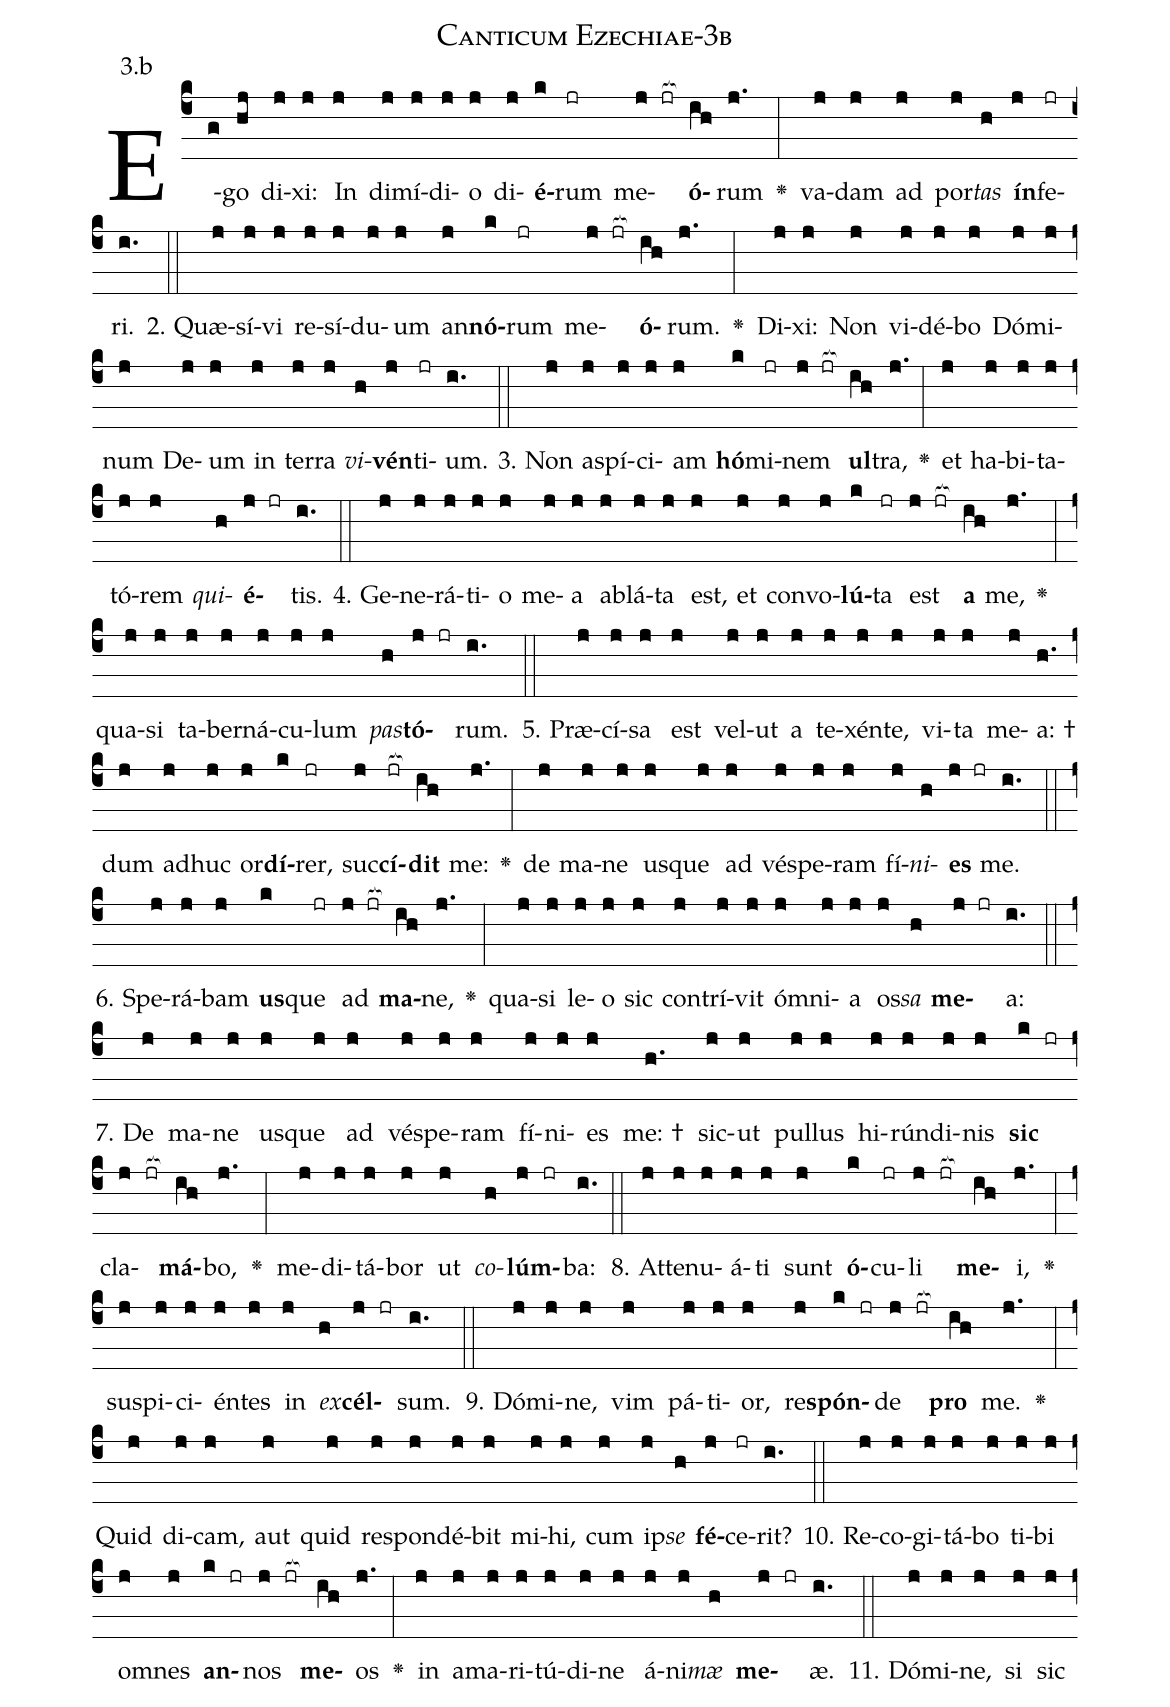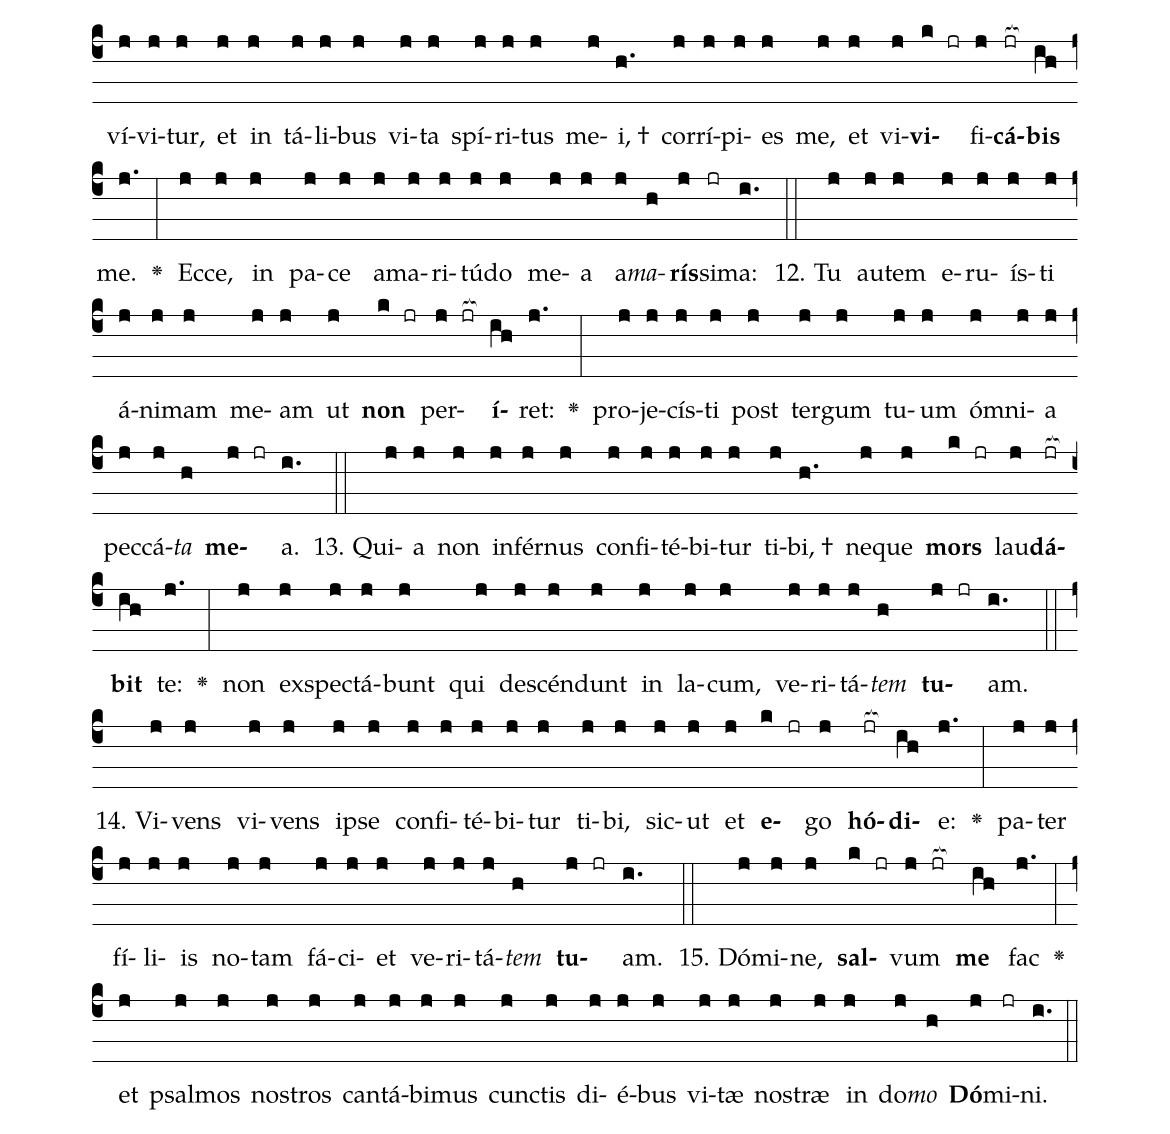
name: Canticum Ezechiae-3b;
annotation: 3.b;
%%
(c4)E(g)go(hj) di(j)xi:(j) In(j) di(j)mí(j)di(j)o(j) di(j)<b>é</b>(k)rum(jr) me(j jr[ocb:1{])<b>ó</b>(ih[ocb:0}])rum(j.) <v>\greheightstar</v>(:) va(j)dam(j) ad(j) por(j)<i>tas</i>(h) <b>ín</b>(j)fe(jr)ri.(i.) (::)
2. Quæ(j)sí(j)vi(j) re(j)sí(j)du(j)um(j) an(j)<b>nó</b>(k)rum(jr) me(j jr[ocb:1{])<b>ó</b>(ih[ocb:0}])rum.(j.) <v>\greheightstar</v>(:) Di(j)xi:(j) Non(j) vi(j)dé(j)bo(j) Dó(j)mi(j)num(j) De(j)um(j) in(j) ter(j)ra(j) <i>vi</i>(h)<b>vén</b>(j)ti(jr)um.(i.) (::)
3. Non(j) a(j)spí(j)ci(j)am(j) <b>hó</b>(k)mi(jr)nem(j jr[ocb:1{]) <b>ul</b>(ih[ocb:0}])tra,(j.) <v>\greheightstar</v>(:) et(j) ha(j)bi(j)ta(j)tó(j)rem(j) <i>qui</i>(h)<b>é</b>(j jr)tis.(i.) (::)
4. Ge(j)ne(j)rá(j)ti(j)o(j) me(j)a(j) ab(j)lá(j)ta(j) est,(j) et(j) con(j)vo(j)<b>lú</b>(k)ta(jr) est(j jr[ocb:1{]) <b>a</b>(ih[ocb:0}]) me,(j.) <v>\greheightstar</v>(:) qua(j)si(j) ta(j)ber(j)ná(j)cu(j)lum(j) <i>pas</i>(h)<b>tó</b>(j jr)rum.(i.) (::)
5. Præ(j)cí(j)sa(j) est(j) vel(j)ut(j) a(j) te(j)xén(j)te,(j) vi(j)ta(j) me(j)a: †(h.) dum(j) ad(j)huc(j) or(j)<b>dí</b>(k)rer,(jr) suc(j)<b>cí</b>(jr[ocb:1{])<b>dit</b>(ih[ocb:0}]) me:(j.) <v>\greheightstar</v>(:) de(j) ma(j)ne(j) us(j)que(j) ad(j) vés(j)pe(j)ram(j) fí(j)<i>ni</i>(h)<b>es</b>(j jr) me.(i.) (::)
6. Spe(j)rá(j)bam(j) <b>us</b>(k)que(jr) ad(j jr[ocb:1{]) <b>ma</b>(ih[ocb:0}])ne,(j.) <v>\greheightstar</v>(:) qua(j)si(j) le(j)o(j) sic(j) con(j)trí(j)vit(j) óm(j)ni(j)a(j) os(j)<i>sa</i>(h) <b>me</b>(j jr)a:(i.) (::)
7. De(j) ma(j)ne(j) us(j)que(j) ad(j) vés(j)pe(j)ram(j) fí(j)ni(j)es(j) me: †(h.) sic(j)ut(j) pul(j)lus(j) hi(j)rún(j)di(j)nis(j) <b>sic</b>(k jr) cla(j jr[ocb:1{])<b>má</b>(ih[ocb:0}])bo,(j.) <v>\greheightstar</v>(:) me(j)di(j)tá(j)bor(j) ut(j) <i>co</i>(h)<b>lúm</b>(j jr)ba:(i.) (::)
8. At(j)te(j)nu(j)á(j)ti(j) sunt(j) <b>ó</b>(k)cu(jr)li(j jr[ocb:1{]) <b>me</b>(ih[ocb:0}])i,(j.) <v>\greheightstar</v>(:) su(j)spi(j)ci(j)én(j)tes(j) in(j) <i>ex</i>(h)<b>cél</b>(j jr)sum.(i.) (::)
9. Dó(j)mi(j)ne,(j) vim(j) pá(j)ti(j)or,(j) re(j)<b>spón</b>(k jr)de(j jr[ocb:1{]) <b>pro</b>(ih[ocb:0}]) me.(j.) <v>\greheightstar</v>(:) Quid(j) di(j)cam,(j) aut(j) quid(j) re(j)spon(j)dé(j)bit(j) mi(j)hi,(j) cum(j) ip(j)<i>se</i>(h) <b>fé</b>(j)ce(jr)rit?(i.) (::)
10. Re(j)co(j)gi(j)tá(j)bo(j) ti(j)bi(j) om(j)nes(j) <b>an</b>(k jr)nos(j jr[ocb:1{]) <b>me</b>(ih[ocb:0}])os(j.) <v>\greheightstar</v>(:) in(j) a(j)ma(j)ri(j)tú(j)di(j)ne(j) á(j)ni(j)<i>mæ</i>(h) <b>me</b>(j jr)æ.(i.) (::)
11. Dó(j)mi(j)ne,(j) si(j) sic(j) ví(j)vi(j)tur,(j) et(j) in(j) tá(j)li(j)bus(j) vi(j)ta(j) spí(j)ri(j)tus(j) me(j)i, †(h.) cor(j)rí(j)pi(j)es(j) me,(j) et(j) vi(j)<b>vi</b>(k jr)fi(j)<b>cá</b>(jr[ocb:1{])<b>bis</b>(ih[ocb:0}]) me.(j.) <v>\greheightstar</v>(:) Ec(j)ce,(j) in(j) pa(j)ce(j) a(j)ma(j)ri(j)tú(j)do(j) me(j)a(j) a(j)<i>ma</i>(h)<b>rís</b>(j)si(jr)ma:(i.) (::)
12. Tu(j) au(j)tem(j) e(j)ru(j)ís(j)ti(j) á(j)ni(j)mam(j) me(j)am(j) ut(j) <b>non</b>(k jr) per(j jr[ocb:1{])<b>í</b>(ih[ocb:0}])ret:(j.) <v>\greheightstar</v>(:) pro(j)je(j)cís(j)ti(j) post(j) ter(j)gum(j) tu(j)um(j) óm(j)ni(j)a(j) pec(j)cá(j)<i>ta</i>(h) <b>me</b>(j jr)a.(i.) (::)
13. Qui(j)a(j) non(j) in(j)fér(j)nus(j) con(j)fi(j)té(j)bi(j)tur(j) ti(j)bi, †(h.) ne(j)que(j) <b>mors</b>(k jr) lau(j)<b>dá</b>(jr[ocb:1{])<b>bit</b>(ih[ocb:0}]) te:(j.) <v>\greheightstar</v>(:) non(j) ex(j)spec(j)tá(j)bunt(j) qui(j) de(j)scén(j)dunt(j) in(j) la(j)cum,(j) ve(j)ri(j)tá(j)<i>tem</i>(h) <b>tu</b>(j jr)am.(i.) (::)
14. Vi(j)vens(j) vi(j)vens(j) ip(j)se(j) con(j)fi(j)té(j)bi(j)tur(j) ti(j)bi,(j) sic(j)ut(j) et(j) <b>e</b>(k jr)go(j) <b>hó</b>(jr[ocb:1{])<b>di</b>(ih[ocb:0}])e:(j.) <v>\greheightstar</v>(:) pa(j)ter(j) fí(j)li(j)is(j) no(j)tam(j) fá(j)ci(j)et(j) ve(j)ri(j)tá(j)<i>tem</i>(h) <b>tu</b>(j jr)am.(i.) (::)
15. Dó(j)mi(j)ne,(j) <b>sal</b>(k jr)vum(j jr[ocb:1{]) <b>me</b>(ih[ocb:0}]) fac(j.) <v>\greheightstar</v>(:) et(j) psal(j)mos(j) nos(j)tros(j) can(j)tá(j)bi(j)mus(j) cunc(j)tis(j) di(j)é(j)bus(j) vi(j)tæ(j) nos(j)træ(j) in(j) do(j)<i>mo</i>(h) <b>Dó</b>(j)mi(jr)ni.(i.) (::)
